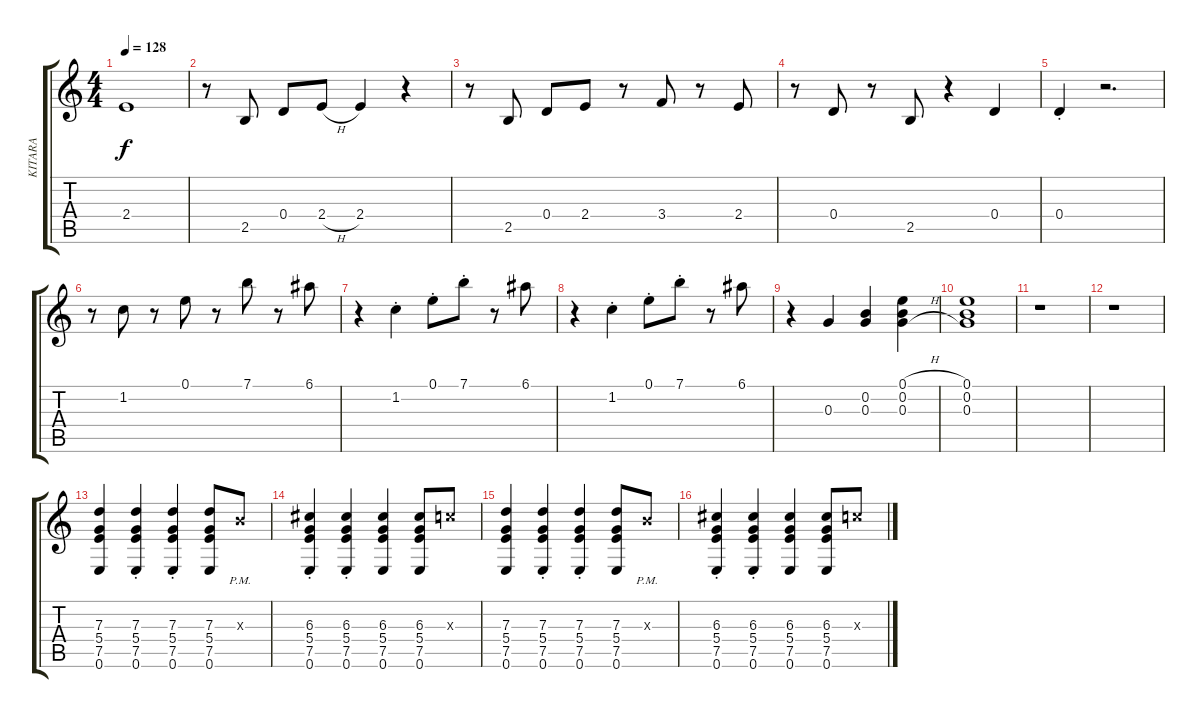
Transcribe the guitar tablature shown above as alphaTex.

\track ("KITARA" "KITARA") {instrument acousticguitarsteel}
\staff {score tabs}
\tuning (E4 B3 G3 D3 A2 E2) {hide}
\ts (4 4)
\tempo 128
\clef g2
\ks c
2.4.1{dy f} |
r.8 2.5.8 0.4.8 2.4{h}.8 2.4.4 r.4 |
r.8 2.5.8 0.4.8 2.4.8 r.8 3.4.8 r.8 2.4.8 |
r.8 0.4.8 r.8 2.5.8 r.4 0.4.4 |
0.4{st}.4 r.2{d} |
r.8 1.2.8 r.8 0.1.8 r.8 7.1.8 r.8 6.1.8 |
r.4 1.2{st}.4 0.1{st}.8 7.1{st}.8 r.8 6.1.8 |
r.4 1.2{st}.4 0.1{st}.8 7.1{st}.8 r.8 6.1.8 |
r.4 0.3.4 (0.2 0.3).4 (0.1{h} 0.2{h} 0.3{h}).4 |
(0.1 0.2 0.3).1 |
r.1 |
r.1 |
(7.3 5.4 7.5 0.6).4 (7.3 5.4 7.5 0.6{st}).4 (7.3 5.4 7.5 0.6{st}).4 (7.3 5.4 7.5 0.6).8 4.3{pm x}.8 |
(6.3 5.4 7.5 0.6{st}).4 (6.3 5.4 7.5 0.6{st}).4 (6.3 5.4 7.5 0.6).4 (6.3 5.4 7.5 0.6).8 5.3{x}.8 |
(7.3 5.4 7.5 0.6).4 (7.3 5.4 7.5 0.6{st}).4 (7.3 5.4 7.5 0.6{st}).4 (7.3 5.4 7.5 0.6).8 4.3{pm x}.8 |
(6.3 5.4 7.5 0.6{st}).4 (6.3 5.4 7.5 0.6{st}).4 (6.3 5.4 7.5 0.6).4 (6.3 5.4 7.5 0.6).8 5.3{x}.8
